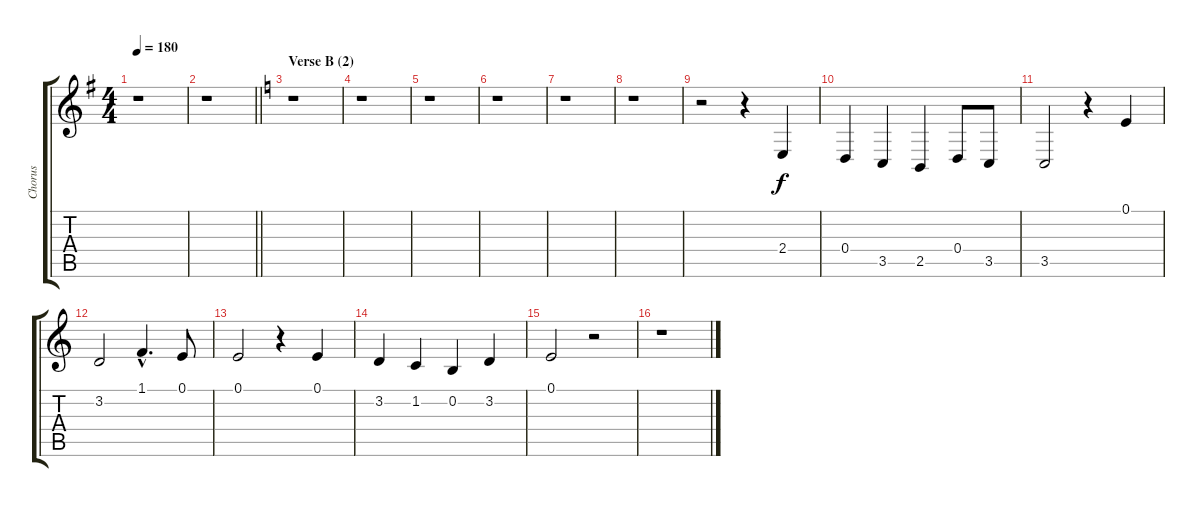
\track ("Chorus" "Chorus") {instrument sopranosax}
\staff {score tabs}
\tuning (E4 B3 G3 D3 A2 E2) {hide}
\ts (4 4)
\tempo 180
\clef g2
\ks g
r.1{dy f} |
\barLineRight lightlight
r.1 |
\section ("" "Verse B (2)")
\ks c
r.1 |
r.1 |
r.1 |
r.1 |
r.1 |
r.1 |
r.2 r.4 2.4.4 |
0.4.4 3.5.4 2.5.4 0.4.8 3.5.8 |
3.5.2 r.4 0.1.4 |
3.2.2 1.1{hac}.4{d} 0.1.8 |
0.1.2 r.4 0.1.4 |
3.2.4 1.2.4 0.2.4 3.2.4 |
0.1.2 r.2 |
r.1
